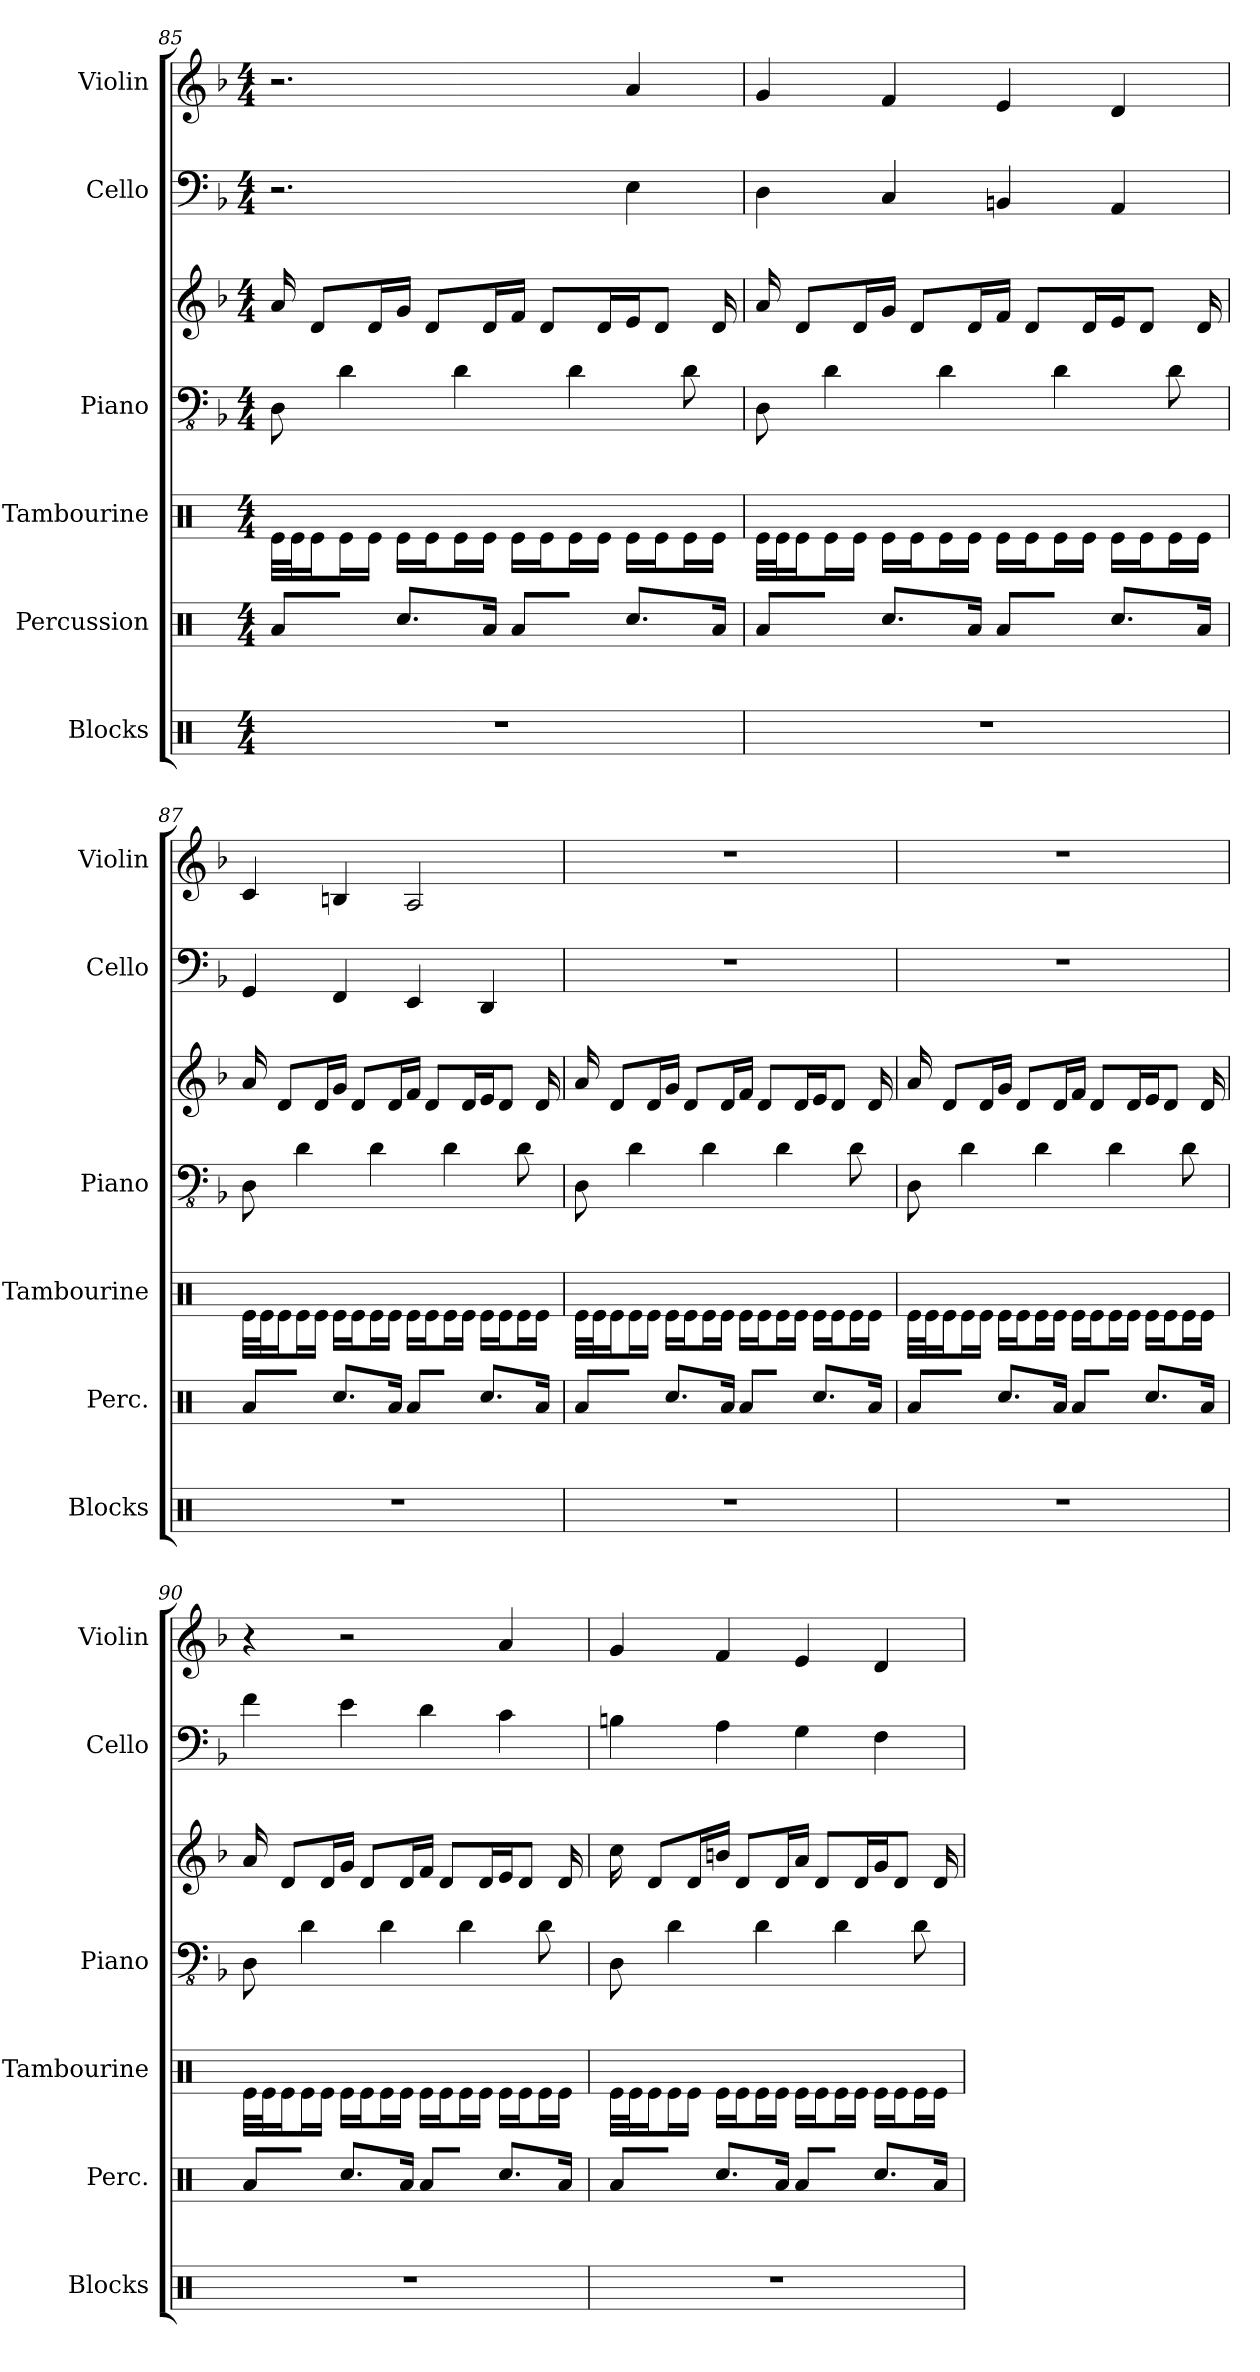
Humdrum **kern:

**kern	**kern	**kern	**kern	**kern	**kern	**kern
*part6	*part5	*part4	*part3	*part3	*part2	*part1
*staff7	*staff6	*staff5	*staff4	*staff3	*staff2	*staff1
*I"Blocks	*I"Percussion	*I"Tambourine	*I"Piano	*	*I"Cello	*I"Violin
*I'Blocks	*I'Perc.	*I'Tambourine	*I'Piano	*	*I'Cello	*I'Violin
*clefX	*clefX	*clefX	*clefFv4	*clefG2	*clefF4	*clefG2
*k[]	*k[]	*k[]	*k[b-]	*k[b-]	*k[b-]	*k[b-]
*M4/4	*M4/4	*M4/4	*M4/4	*M4/4	*M4/4	*M4/4
=85	=85	=85	=85	=85	=85	=85
1r	8Ra/L	32Re\LLL	8DD\	16a/	2.r	2.r
.	.	32Re\J	.	.	.	.
.	.	16Re\J	.	8d/L	.	.
.	8R/J	16Re\L	4D\	.	.	.
.	.	16Re\JJ	.	16d/L	.	.
.	8.Rcc/L	16Re\LL	.	16g/JJ	.	.
.	.	16Re\J	.	8d/L	.	.
.	.	16Re\L	4D\	.	.	.
.	16Ra\Jk	16Re\JJ	.	16d/L	.	.
.	8Ra/L	16Re\LL	.	16f/JJ	.	.
.	.	16Re\J	.	8d/L	.	.
.	8R/J	16Re\L	4D\	.	.	.
.	.	16Re\JJ	.	16d/L	.	.
.	8.Rcc/L	16Re\LL	.	16e/J	4E\	4a/
.	.	16Re\J	.	8d/J	.	.
.	.	16Re\L	8D\	.	.	.
.	16Ra\Jk	16Re\JJ	.	16d/	.	.
=86	=86	=86	=86	=86	=86	=86
1r	8Ra/L	32Re\LLL	8DD\	16a/	4D\	4g/
.	.	32Re\J	.	.	.	.
.	.	16Re\J	.	8d/L	.	.
.	8R/J	16Re\L	4D\	.	.	.
.	.	16Re\JJ	.	16d/L	.	.
.	8.Rcc/L	16Re\LL	.	16g/JJ	4C/	4f/
.	.	16Re\J	.	8d/L	.	.
.	.	16Re\L	4D\	.	.	.
.	16Ra\Jk	16Re\JJ	.	16d/L	.	.
.	8Ra/L	16Re\LL	.	16f/JJ	4BBn/	4e/
.	.	16Re\J	.	8d/L	.	.
.	8R/J	16Re\L	4D\	.	.	.
.	.	16Re\JJ	.	16d/L	.	.
.	8.Rcc/L	16Re\LL	.	16e/J	4AA/	4d/
.	.	16Re\J	.	8d/J	.	.
.	.	16Re\L	8D\	.	.	.
.	16Ra\Jk	16Re\JJ	.	16d/	.	.
!!LO:LB:g=z
=87	=87	=87	=87	=87	=87	=87
1r	8Ra/L	32Re\LLL	8DD\	16a/	4GG/	4c/
.	.	32Re\J	.	.	.	.
.	.	16Re\J	.	8d/L	.	.
.	8R/J	16Re\L	4D\	.	.	.
.	.	16Re\JJ	.	16d/L	.	.
.	8.Rcc/L	16Re\LL	.	16g/JJ	4FF/	4Bn/
.	.	16Re\J	.	8d/L	.	.
.	.	16Re\L	4D\	.	.	.
.	16Ra\Jk	16Re\JJ	.	16d/L	.	.
.	8Ra/L	16Re\LL	.	16f/JJ	4EE/	2A/
.	.	16Re\J	.	8d/L	.	.
.	8R/J	16Re\L	4D\	.	.	.
.	.	16Re\JJ	.	16d/L	.	.
.	8.Rcc/L	16Re\LL	.	16e/J	4DD/	.
.	.	16Re\J	.	8d/J	.	.
.	.	16Re\L	8D\	.	.	.
.	16Ra\Jk	16Re\JJ	.	16d/	.	.
=88	=88	=88	=88	=88	=88	=88
1r	8Ra/L	32Re\LLL	8DD\	16a/	1r	1r
.	.	32Re\J	.	.	.	.
.	.	16Re\J	.	8d/L	.	.
.	8R/J	16Re\L	4D\	.	.	.
.	.	16Re\JJ	.	16d/L	.	.
.	8.Rcc/L	16Re\LL	.	16g/JJ	.	.
.	.	16Re\J	.	8d/L	.	.
.	.	16Re\L	4D\	.	.	.
.	16Ra\Jk	16Re\JJ	.	16d/L	.	.
.	8Ra/L	16Re\LL	.	16f/JJ	.	.
.	.	16Re\J	.	8d/L	.	.
.	8R/J	16Re\L	4D\	.	.	.
.	.	16Re\JJ	.	16d/L	.	.
.	8.Rcc/L	16Re\LL	.	16e/J	.	.
.	.	16Re\J	.	8d/J	.	.
.	.	16Re\L	8D\	.	.	.
.	16Ra\Jk	16Re\JJ	.	16d/	.	.
=89	=89	=89	=89	=89	=89	=89
1r	8Ra/L	32Re\LLL	8DD\	16a/	1r	1r
.	.	32Re\J	.	.	.	.
.	.	16Re\J	.	8d/L	.	.
.	8R/J	16Re\L	4D\	.	.	.
.	.	16Re\JJ	.	16d/L	.	.
.	8.Rcc/L	16Re\LL	.	16g/JJ	.	.
.	.	16Re\J	.	8d/L	.	.
.	.	16Re\L	4D\	.	.	.
.	16Ra\Jk	16Re\JJ	.	16d/L	.	.
.	8Ra/L	16Re\LL	.	16f/JJ	.	.
.	.	16Re\J	.	8d/L	.	.
.	8R/J	16Re\L	4D\	.	.	.
.	.	16Re\JJ	.	16d/L	.	.
.	8.Rcc/L	16Re\LL	.	16e/J	.	.
.	.	16Re\J	.	8d/J	.	.
.	.	16Re\L	8D\	.	.	.
.	16Ra\Jk	16Re\JJ	.	16d/	.	.
!!LO:LB:g=z
=90	=90	=90	=90	=90	=90	=90
1r	8Ra/L	32Re\LLL	8DD\	16a/	4f\	4r
.	.	32Re\J	.	.	.	.
.	.	16Re\J	.	8d/L	.	.
.	8R/J	16Re\L	4D\	.	.	.
.	.	16Re\JJ	.	16d/L	.	.
.	8.Rcc/L	16Re\LL	.	16g/JJ	4e\	2r
.	.	16Re\J	.	8d/L	.	.
.	.	16Re\L	4D\	.	.	.
.	16Ra\Jk	16Re\JJ	.	16d/L	.	.
.	8Ra/L	16Re\LL	.	16f/JJ	4d\	.
.	.	16Re\J	.	8d/L	.	.
.	8R/J	16Re\L	4D\	.	.	.
.	.	16Re\JJ	.	16d/L	.	.
.	8.Rcc/L	16Re\LL	.	16e/J	4c\	4a/
.	.	16Re\J	.	8d/J	.	.
.	.	16Re\L	8D\	.	.	.
.	16Ra\Jk	16Re\JJ	.	16d/	.	.
=91	=91	=91	=91	=91	=91	=91
1r	8Ra/L	32Re\LLL	8DD\	16cc\	4Bn\	4g/
.	.	32Re\J	.	.	.	.
.	.	16Re\J	.	8d/L	.	.
.	8R/J	16Re\L	4D\	.	.	.
.	.	16Re\JJ	.	16d/L	.	.
.	8.Rcc/L	16Re\LL	.	16bn/JJ	4A\	4f/
.	.	16Re\J	.	8d/L	.	.
.	.	16Re\L	4D\	.	.	.
.	16Ra\Jk	16Re\JJ	.	16d/L	.	.
.	8Ra/L	16Re\LL	.	16a/JJ	4G\	4e/
.	.	16Re\J	.	8d/L	.	.
.	8R/J	16Re\L	4D\	.	.	.
.	.	16Re\JJ	.	16d/L	.	.
.	8.Rcc/L	16Re\LL	.	16g/J	4F\	4d/
.	.	16Re\J	.	8d/J	.	.
.	.	16Re\L	8D\	.	.	.
.	16Ra\Jk	16Re\JJ	.	16d/	.	.
=	=	=	=	=	=	=
*-	*-	*-	*-	*-	*-	*-
